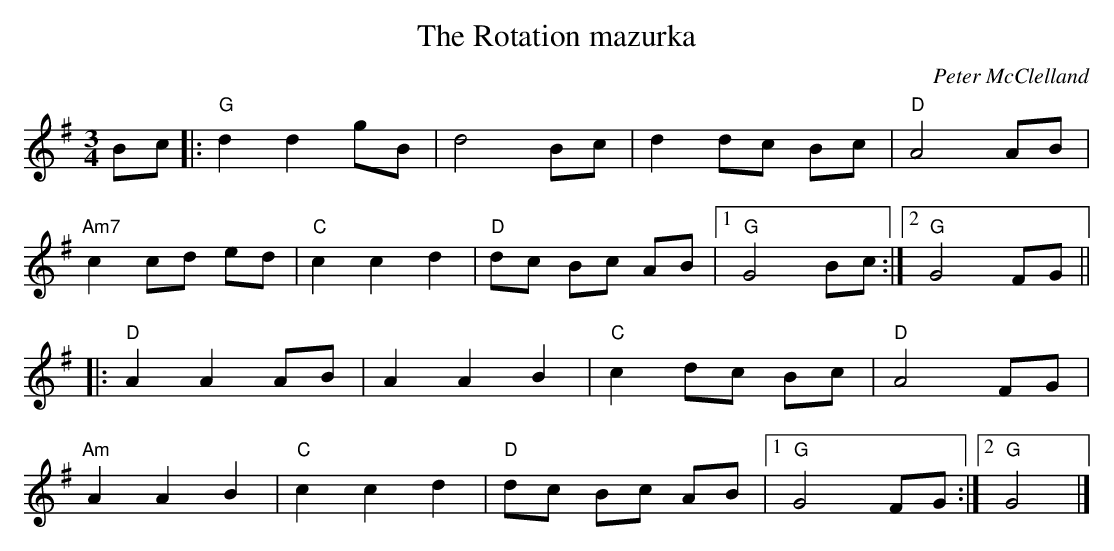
X:1
T:The Rotation mazurka
C:Peter McClelland
L:1/4
M:3/4
K:G
V:1
B/c/ |: "G" d d g/B/ | d2 B/c/ | d d/c/ B/c/ |  "D" A2 A/B/ |
"Am7" c c/d/ e/d/ | "C" c c d | "D" d/c/ B/c/ A/B/ |1  "G" G2 B/c/ :|2 "G" G2 F/G/ ||
|:"D" A A A/B/ | A A B |  "C" c d/c/ B/c/ | "D" A2 F/G/ |
"Am" A A B | "C" c c d |  "D" d/c/ B/c/ A/B/ |1 "G" G2 F/G/ :|2 "G" G2 |]
